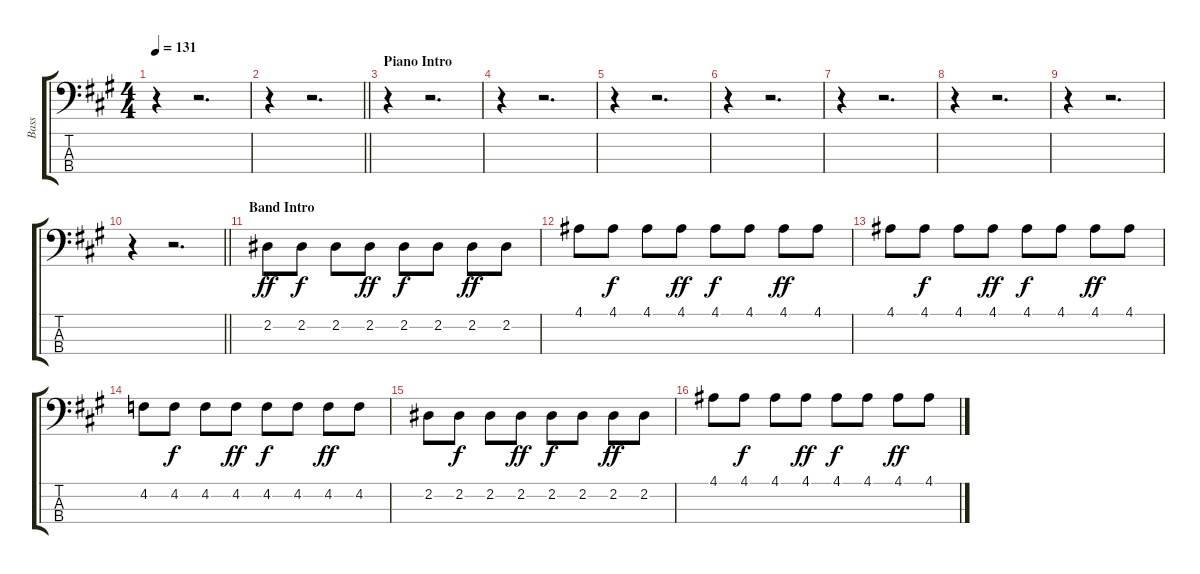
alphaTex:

\track ("Bass" "Bass") {instrument electricbassfinger}
\staff {score tabs}
\tuning (Gb2 Db2 Ab1 Eb1) {hide}
\ts (4 4)
\tempo 131
\clef f4
\ks a
r.4{dy ff instrument electricbassfinger} r.2{d} |
\barLineRight lightlight
r.4 r.2{d} |
\section ("" "Piano Intro")
r.4 r.2{d} |
r.4 r.2{d} |
r.4 r.2{d} |
r.4 r.2{d} |
r.4 r.2{d} |
r.4 r.2{d} |
r.4 r.2{d} |
\barLineRight lightlight
r.4 r.2{d} |
\section ("" "Band Intro")
2.2.8 2.2.8{dy f} 2.2.8 2.2.8{dy ff} 2.2.8{dy f} 2.2.8 2.2.8{dy ff} 2.2.8 |
4.1.8 4.1.8{dy f} 4.1.8 4.1.8{dy ff} 4.1.8{dy f} 4.1.8 4.1.8{dy ff} 4.1.8 |
4.1.8 4.1.8{dy f} 4.1.8 4.1.8{dy ff} 4.1.8{dy f} 4.1.8 4.1.8{dy ff} 4.1.8 |
4.2.8 4.2.8{dy f} 4.2.8 4.2.8{dy ff} 4.2.8{dy f} 4.2.8 4.2.8{dy ff} 4.2.8 |
2.2.8 2.2.8{dy f} 2.2.8 2.2.8{dy ff} 2.2.8{dy f} 2.2.8 2.2.8{dy ff} 2.2.8 |
4.1.8 4.1.8{dy f} 4.1.8 4.1.8{dy ff} 4.1.8{dy f} 4.1.8 4.1.8{dy ff} 4.1.8
